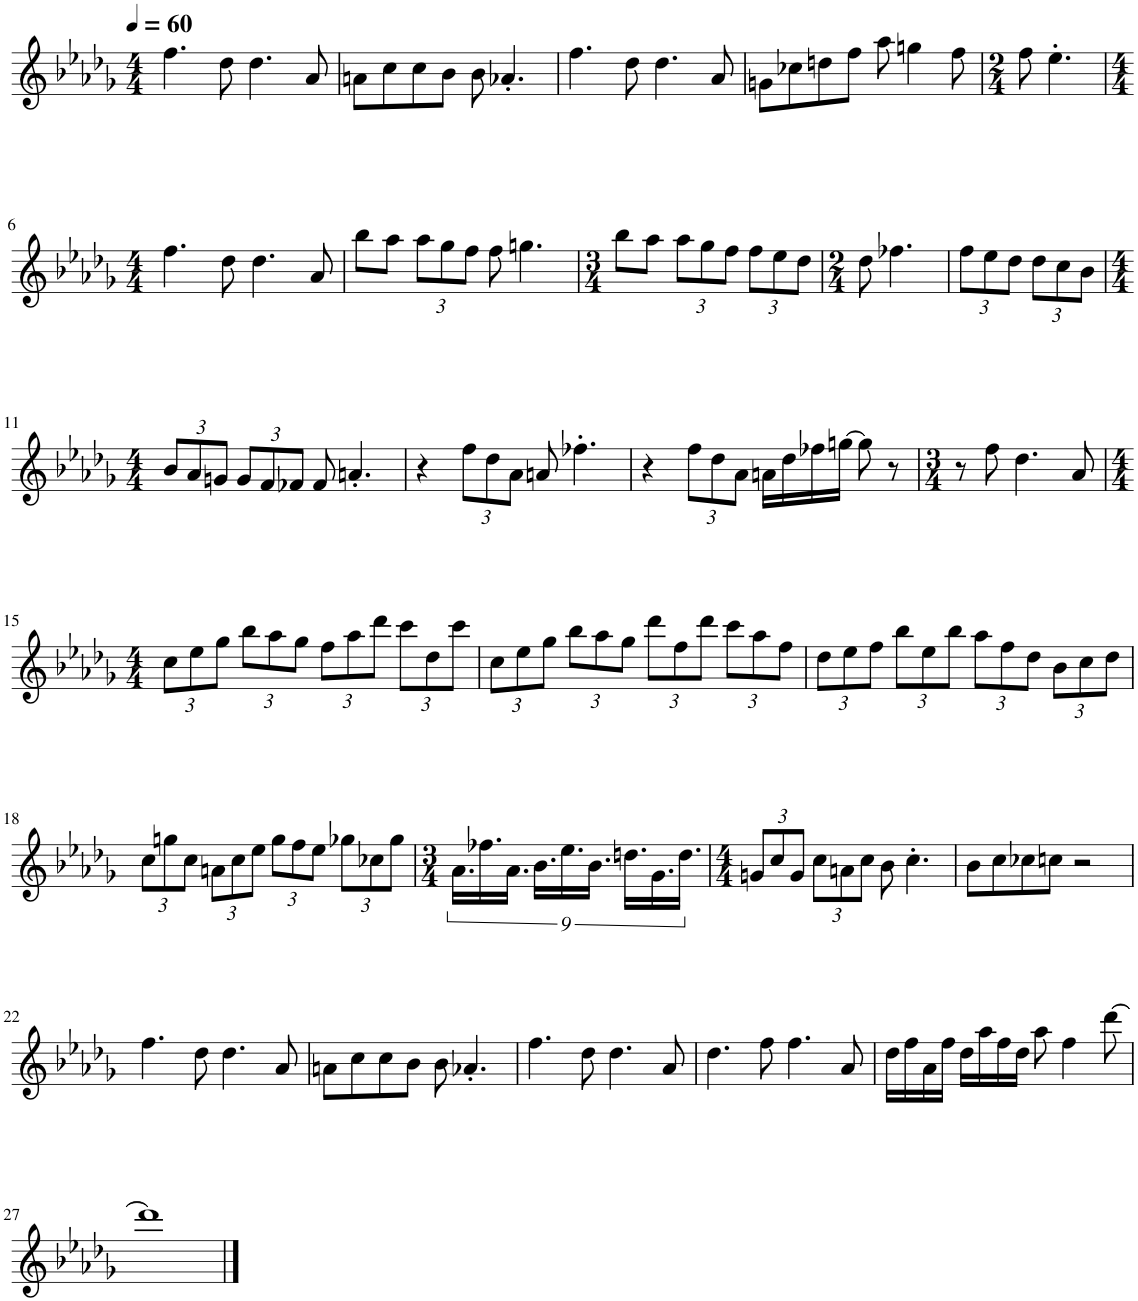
**kern
*part1
*staff1
*I"Oboe
*I'Ob.
*clefG2
*k[b-e-a-d-g-]
*M4/4
*MM60
=1
4.ff\
8dd-\
4.dd-\
8a-/
=2
8an\L
8cc\
8cc\
8b-\J
8b-\
4.a-X'/
=3
4.ff\
8dd-\
4.dd-\
8a-/
=4
8gn\L
8cc-X\
8ddn\
8ff\J
8aa-\
4ggn\
8ff\
=5
*M2/4
8ff\
4.ee-'\
!!LO:LB:g=z
=6
*M4/4
4.ff\
8dd-\
4.dd-\
8a-/
=7
8bb-\L
8aa-\J
*Xbrackettup
12aa-\L
12gg-\
12ff\J
8ff\
4.ggn\
=8
*M3/4
8bb-\L
8aa-\J
12aa-\L
12gg-\
12ff\J
12ff\L
12ee-\
12dd-\J
=9
*M2/4
8dd-\
4.ff-X\
=10
12ff\L
12ee-\
12dd-\J
12dd-\L
12cc\
12b-\J
!!LO:LB:g=z
=11
*M4/4
12b-/L
12a-/
12gn/J
12g/L
12f/
12f-X/J
8f-/
4.an'/
=12
4r
12ff\L
12dd-\
12a-\J
8an/
4.ff-X'\
=13
4r
12ff\L
12dd-\
12a-\J
16an\LL
16dd-\
16ff-X\
[16ggn\JJ
8gg\]
8r
=14
*M3/4
8r
8ff\
4.dd-\
8a-/
!!LO:LB:g=z
=15
*M4/4
12cc\L
12ee-\
12gg-\J
12bb-\L
12aa-\
12gg-\J
12ff\L
12aa-\
12ddd-\J
12ccc\L
12dd-\
12ccc\J
=16
12cc\L
12ee-\
12gg-\J
12bb-\L
12aa-\
12gg-\J
12ddd-\L
12ff\
12ddd-\J
12ccc\L
12aa-\
12ff\J
=17
12dd-\L
12ee-\
12ff\J
12bb-\L
12ee-\
12bb-\J
12aa-\L
12ff\
12dd-\J
12b-\L
12cc\
12dd-\J
!!LO:LB:g=z
=18
12cc\L
12ggn\
12cc\J
12an\L
12cc\
12ee-\J
12gg\L
12ff\
12ee-\J
12gg-X\L
12cc-X\
12gg-\J
=19
*M3/4
*brackettup
18.a-\LL
18.ff-X\
18.a-\JJ
18.b-\LL
18.ee-\
18.b-\JJ
18.ddn\LL
18.g-\
18.dd\JJ
=20
*M4/4
*Xbrackettup
12gn/L
12cc/
12g/J
12cc\L
12an\
12cc\J
8b-\
4.cc'\
=21
8b-\L
8cc\
8cc-X\
8ccn\J
2r
!!LO:LB:g=z
=22
4.ff\
8dd-\
4.dd-\
8a-/
=23
8an\L
8cc\
8cc\
8b-\J
8b-\
4.a-X'/
=24
4.ff\
8dd-\
4.dd-\
8a-/
=25
4.dd-\
8ff\
4.ff\
8a-/
=26
16dd-\LL
16ff\
16a-\
16ff\JJ
16dd-\LL
16aa-\
16ff\
16dd-\JJ
8aa-\
4ff\
[8ddd-\
!!LO:LB:g=z
=27
1ddd-]
==
*-
